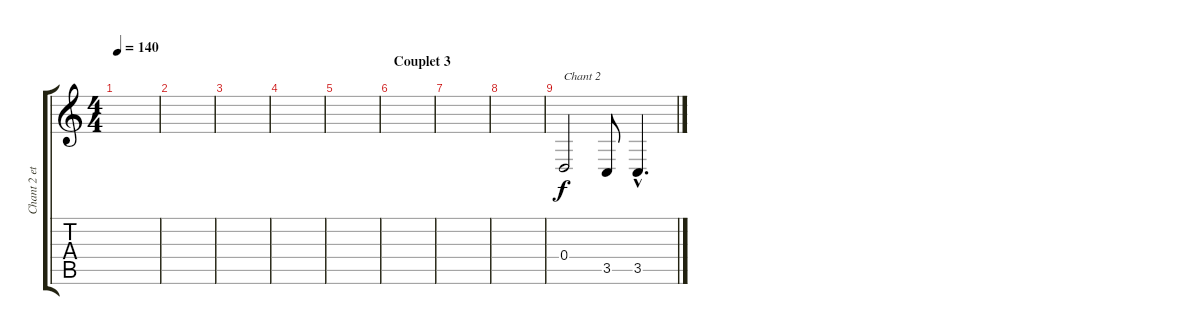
\track ("Chant 2 et Effets " "Chant 2 et") {instrument lead8bassandlead}
\staff {score tabs}
\tuning (E4 B3 G3 D3 A2 E2) {hide}
\ts (4 4)
\tempo 140
\clef g2
\ks c
|
|
|
|
|
\section ("" "Couplet 3")
|
|
|
0.4.2{txt "Chant 2" instrument lead4chiff} 3.5.8 3.5{hac}.4{d}
